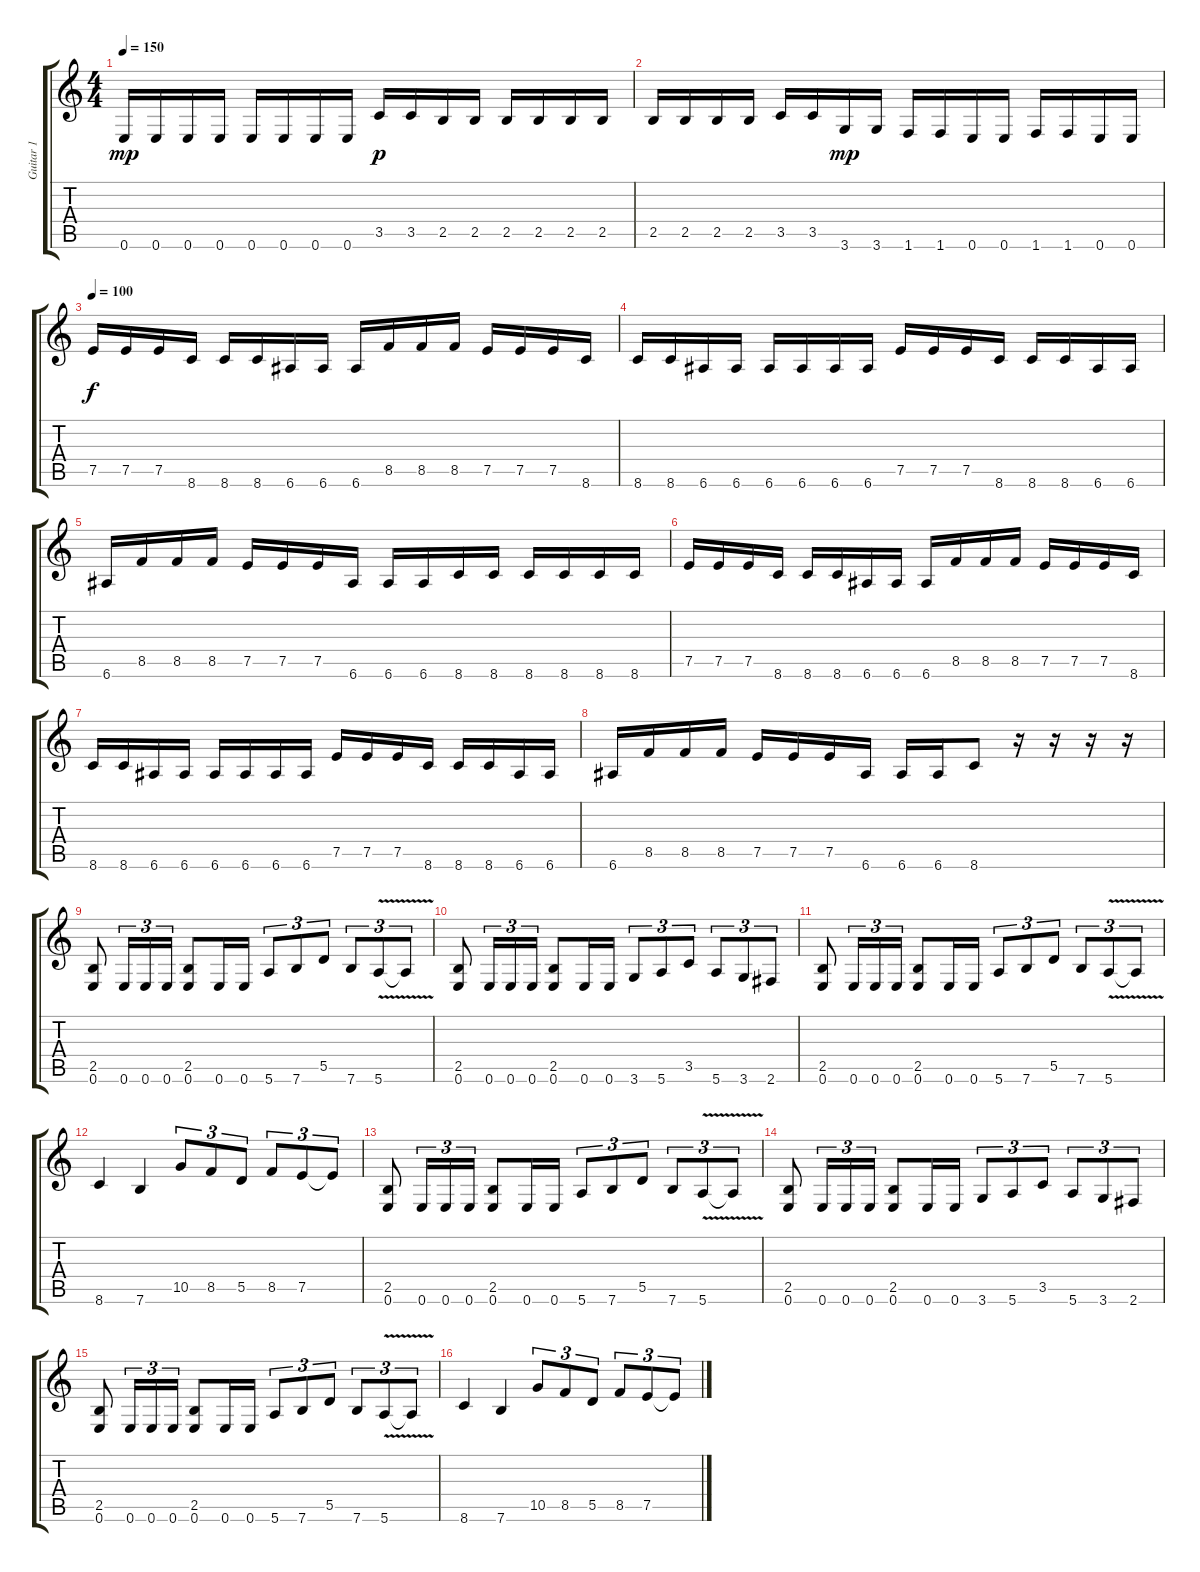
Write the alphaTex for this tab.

\track ("Guitar 1" "Guitar 1") {instrument distortionguitar}
\staff {score tabs}
\tuning (E4 B3 G3 D3 A2 E2) {hide}
\ts (4 4)
\tempo 150
\clef g2
\ks c
0.6.16{dy mp} 0.6.16 0.6.16 0.6.16 0.6.16 0.6.16 0.6.16 0.6.16 3.5.16{dy p} 3.5.16 2.5.16 2.5.16 2.5.16 2.5.16 2.5.16 2.5.16 |
2.5.16 2.5.16 2.5.16 2.5.16 3.5.16 3.5.16 3.6.16{dy mp} 3.6.16 1.6.16 1.6.16 0.6.16 0.6.16 1.6.16 1.6.16 0.6.16 0.6.16 |
\tempo 100
7.5.16{dy f volume 10} 7.5.16 7.5.16 8.6.16 8.6.16 8.6.16 6.6.16 6.6.16 6.6.16 8.5.16 8.5.16 8.5.16 7.5.16 7.5.16 7.5.16 8.6.16 |
8.6.16 8.6.16 6.6.16 6.6.16 6.6.16 6.6.16 6.6.16 6.6.16 7.5.16 7.5.16 7.5.16 8.6.16 8.6.16 8.6.16 6.6.16 6.6.16 |
6.6.16 8.5.16 8.5.16 8.5.16 7.5.16 7.5.16 7.5.16 6.6.16 6.6.16 6.6.16 8.6.16 8.6.16 8.6.16 8.6.16 8.6.16 8.6.16 |
7.5.16 7.5.16 7.5.16 8.6.16 8.6.16 8.6.16 6.6.16 6.6.16 6.6.16 8.5.16 8.5.16 8.5.16 7.5.16 7.5.16 7.5.16 8.6.16 |
8.6.16 8.6.16 6.6.16 6.6.16 6.6.16 6.6.16 6.6.16 6.6.16 7.5.16 7.5.16 7.5.16 8.6.16 8.6.16 8.6.16 6.6.16 6.6.16 |
6.6.16 8.5.16 8.5.16 8.5.16 7.5.16 7.5.16 7.5.16 6.6.16 6.6.16 6.6.16 8.6.8 r.16 r.16 r.16 r.16 |
(2.5 0.6).8 0.6.16{tu (3 2)} 0.6.16{tu (3 2)} 0.6.16{tu (3 2)} (2.5 0.6).8 0.6.16 0.6.16 5.6.8{tu (3 2)} 7.6.8{tu (3 2)} 5.5.8{tu (3 2)} 7.6.8{tu (3 2)} 5.6{v}.8{tu (3 2)} 5.6{t}.8{tu (3 2)} |
(2.5 0.6).8 0.6.16{tu (3 2)} 0.6.16{tu (3 2)} 0.6.16{tu (3 2)} (2.5 0.6).8 0.6.16 0.6.16 3.6.8{tu (3 2)} 5.6.8{tu (3 2)} 3.5.8{tu (3 2)} 5.6.8{tu (3 2)} 3.6.8{tu (3 2)} 2.6.8{tu (3 2)} |
(2.5 0.6).8 0.6.16{tu (3 2)} 0.6.16{tu (3 2)} 0.6.16{tu (3 2)} (2.5 0.6).8 0.6.16 0.6.16 5.6.8{tu (3 2)} 7.6.8{tu (3 2)} 5.5.8{tu (3 2)} 7.6.8{tu (3 2)} 5.6{v}.8{tu (3 2)} 5.6{t}.8{tu (3 2)} |
8.6.4 7.6.4 10.5.8{tu (3 2)} 8.5.8{tu (3 2)} 5.5.8{tu (3 2)} 8.5.8{tu (3 2)} 7.5.8{tu (3 2)} 7.5{t}.8{tu (3 2)} |
(2.5 0.6).8 0.6.16{tu (3 2)} 0.6.16{tu (3 2)} 0.6.16{tu (3 2)} (2.5 0.6).8 0.6.16 0.6.16 5.6.8{tu (3 2)} 7.6.8{tu (3 2)} 5.5.8{tu (3 2)} 7.6.8{tu (3 2)} 5.6{v}.8{tu (3 2)} 5.6{t}.8{tu (3 2)} |
(2.5 0.6).8 0.6.16{tu (3 2)} 0.6.16{tu (3 2)} 0.6.16{tu (3 2)} (2.5 0.6).8 0.6.16 0.6.16 3.6.8{tu (3 2)} 5.6.8{tu (3 2)} 3.5.8{tu (3 2)} 5.6.8{tu (3 2)} 3.6.8{tu (3 2)} 2.6.8{tu (3 2)} |
(2.5 0.6).8 0.6.16{tu (3 2)} 0.6.16{tu (3 2)} 0.6.16{tu (3 2)} (2.5 0.6).8 0.6.16 0.6.16 5.6.8{tu (3 2)} 7.6.8{tu (3 2)} 5.5.8{tu (3 2)} 7.6.8{tu (3 2)} 5.6{v}.8{tu (3 2)} 5.6{t}.8{tu (3 2)} |
8.6.4 7.6.4 10.5.8{tu (3 2)} 8.5.8{tu (3 2)} 5.5.8{tu (3 2)} 8.5.8{tu (3 2)} 7.5.8{tu (3 2)} 7.5{t}.8{tu (3 2)}
